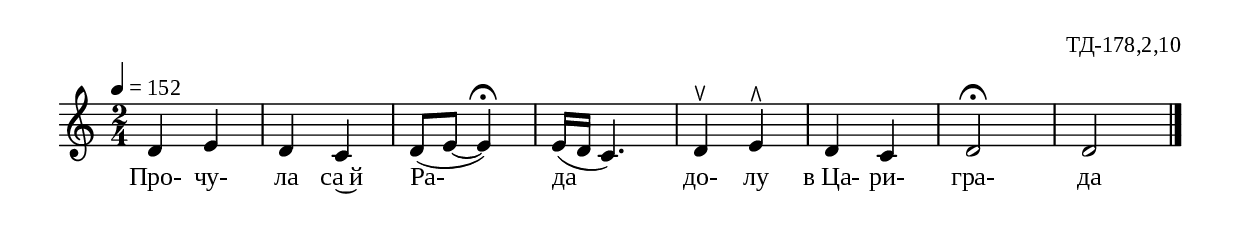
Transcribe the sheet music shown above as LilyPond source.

%{
laz_178_2_10
%}

\include "td-preamble.ly"

\score {
\relative c' {
 \tempo 4 = 152
 \time 2/4
d4 e | d c | d8( e~ e4\fermata) | e16( d c4.) | d4^\ltoe e^\rtoe | d c | d2\fermata | d
 \bar "|." 
}
\addlyrics { Про- чу- ла са~й Ра- да до- лу "в Ца-" ри- гра- да }
%
\layout {
  indent = #0
  line-width = 190\mm
  ragged-right=##f
}
%
\midi { 
	\context {
		\Score
		tempoWholesPerMinute = #(ly:make-moment 152 4)
		}
	}
}
%
\header{
  opus = "ТД-178,2,10"
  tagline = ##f
}


